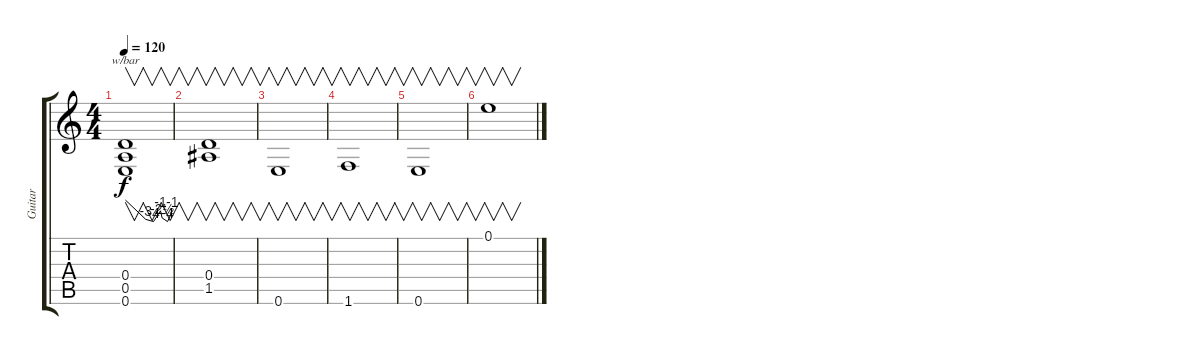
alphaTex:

\track ("Guitar " "Guitar ") {instrument overdrivenguitar}
\staff {score tabs}
\tuning (E4 B3 G3 D3 A2 E2) {hide}
\ts (4 4)
\tempo 120
\clef g2
\ks c
(0.4 0.5 0.6).1{v tbe (custom default 0 0 26 -12 36 -16 45 -4 47 -10 54 -16 60 -4) dy f} |
(0.4 1.5).1{v} |
0.6.1{v} |
1.6.1{v} |
0.6.1{v} |
0.1.1{v}
